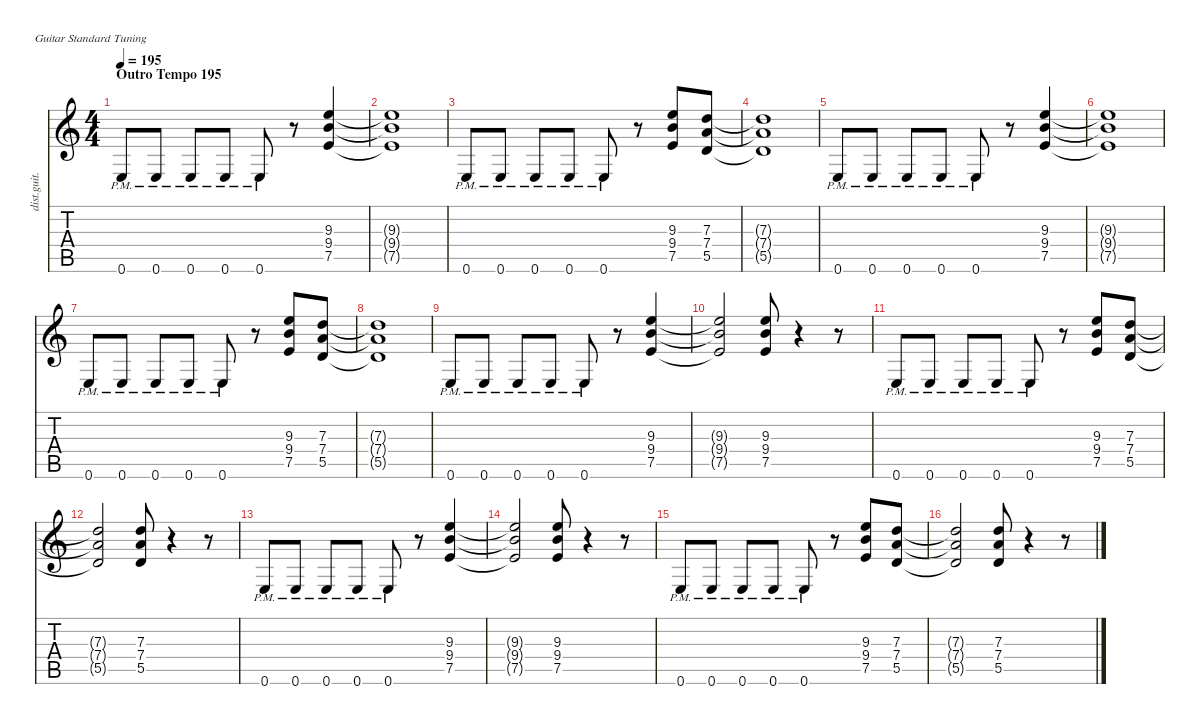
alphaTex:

\defaultSystemsLayout 4
\hideDynamics
\bracketExtendMode nobrackets
\otherSystemsTrackNameOrientation horizontal
\track ("James Hetfield (Guitar)" "dist.guit.") {instrument distortionguitar}
\staff {score tabs}
\tuning (E4 B3 G3 D3 A2 E2)
\ts (4 4)
\section ("" "Outro Tempo 195")
\tempo 195
\clef g2
\ks c
0.6{pm}.8{dy f beam Up} 0.6{pm}.8{beam Up} 0.6{pm}.8{beam Up} 0.6{pm}.8{beam Up} 0.6{pm}.8{beam Up} r.8{beam Up} (9.3 9.4 7.5).4{beam Up} |
(9.3{t} 9.4{t} 7.5{t}).1{beam Up} |
0.6{pm}.8{beam Up} 0.6{pm}.8{beam Up} 0.6{pm}.8{beam Up} 0.6{pm}.8{beam Up} 0.6{pm}.8{beam Up} r.8{beam Up} (9.3 9.4 7.5).8{beam Up} (7.3 7.4 5.5).8{beam Up} |
(7.3{t} 7.4{t} 5.5{t}).1{beam Up} |
0.6{pm}.8{beam Up} 0.6{pm}.8{beam Up} 0.6{pm}.8{beam Up} 0.6{pm}.8{beam Up} 0.6{pm}.8{beam Up} r.8{beam Up} (9.3 9.4 7.5).4{beam Up} |
(9.3{t} 9.4{t} 7.5{t}).1{beam Up} |
0.6{pm}.8{beam Up} 0.6{pm}.8{beam Up} 0.6{pm}.8{beam Up} 0.6{pm}.8{beam Up} 0.6{pm}.8{beam Up} r.8{beam Up} (9.3 9.4 7.5).8{beam Up} (7.3 7.4 5.5).8{beam Up} |
(7.3{t} 7.4{t} 5.5{t}).1{beam Up} |
0.6{pm}.8{beam Up} 0.6{pm}.8{beam Up} 0.6{pm}.8{beam Up} 0.6{pm}.8{beam Up} 0.6{pm}.8{beam Up} r.8{beam Up} (9.3 9.4 7.5).4{beam Up} |
(9.3{t} 9.4{t} 7.5{t}).2{beam Up} (9.3 9.4 7.5).8{beam Up} r.4{beam Up} r.8{beam Up} |
0.6{pm}.8{beam Up} 0.6{pm}.8{beam Up} 0.6{pm}.8{beam Up} 0.6{pm}.8{beam Up} 0.6{pm}.8{beam Up} r.8{beam Up} (9.3 9.4 7.5).8{beam Up} (7.3 7.4 5.5).8{beam Up} |
(7.3{t} 7.4{t} 5.5{t}).2{beam Up} (7.3 7.4 5.5).8{beam Up} r.4{beam Up} r.8{beam Up} |
0.6{pm}.8{beam Up} 0.6{pm}.8{beam Up} 0.6{pm}.8{beam Up} 0.6{pm}.8{beam Up} 0.6{pm}.8{beam Up} r.8{beam Up} (9.3 9.4 7.5).4{beam Up} |
(9.3{t} 9.4{t} 7.5{t}).2{beam Up} (9.3 9.4 7.5).8{beam Up} r.4{beam Up} r.8{beam Up} |
0.6{pm}.8{beam Up} 0.6{pm}.8{beam Up} 0.6{pm}.8{beam Up} 0.6{pm}.8{beam Up} 0.6{pm}.8{beam Up} r.8{beam Up} (9.3 9.4 7.5).8{beam Up} (7.3 7.4 5.5).8{beam Up} |
(7.3{t} 7.4{t} 5.5{t}).2{beam Up} (7.3 7.4 5.5).8{beam Up} r.4{beam Up} r.8{beam Up}
